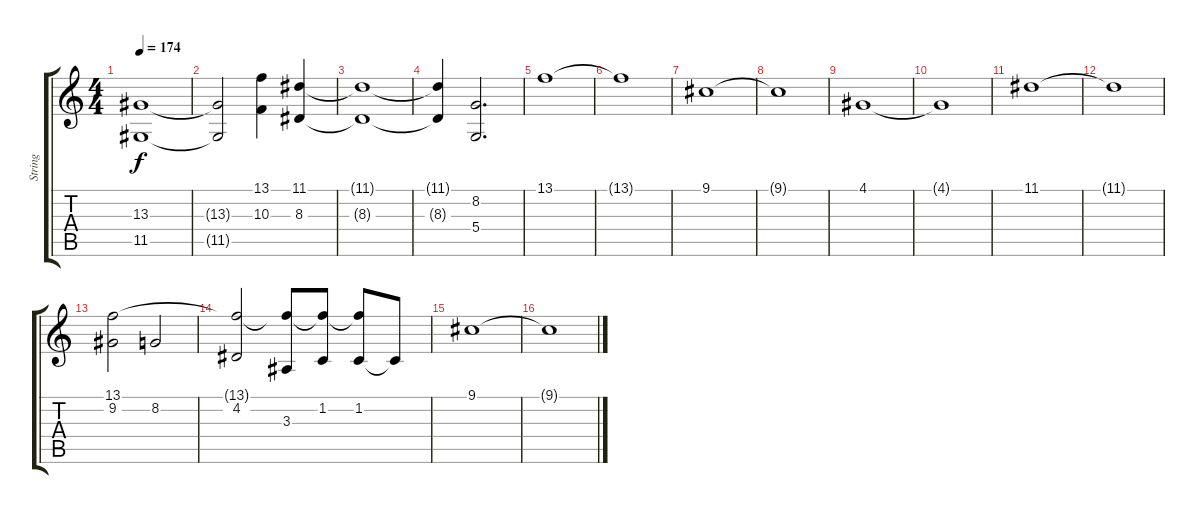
\track ("String" "String") {instrument stringensemble1}
\staff {score tabs}
\tuning (E4 B3 G3 D3 A2 E2) {hide}
\ts (4 4)
\tempo 174
\clef g2
\ks c
(13.3 11.5).1{dy f} |
(13.3{t} 11.5{t}).2 (13.1 10.3).4 (11.1 8.3).4 |
(11.1{t} 8.3{t}).1 |
(11.1{t} 8.3{t}).4 (8.2 5.4).2{d} |
13.1.1 |
13.1{t}.1 |
9.1.1 |
9.1{t}.1 |
4.1.1 |
4.1{t}.1 |
11.1.1 |
11.1{t}.1 |
(13.1 9.2).2 8.2.2 |
(13.1{t} 4.2).2 (13.1{t} 3.3).8 (13.1{t} 1.2).8 (13.1{t} 1.2).8 1.2{t}.8 |
9.1.1 |
9.1{t}.1
